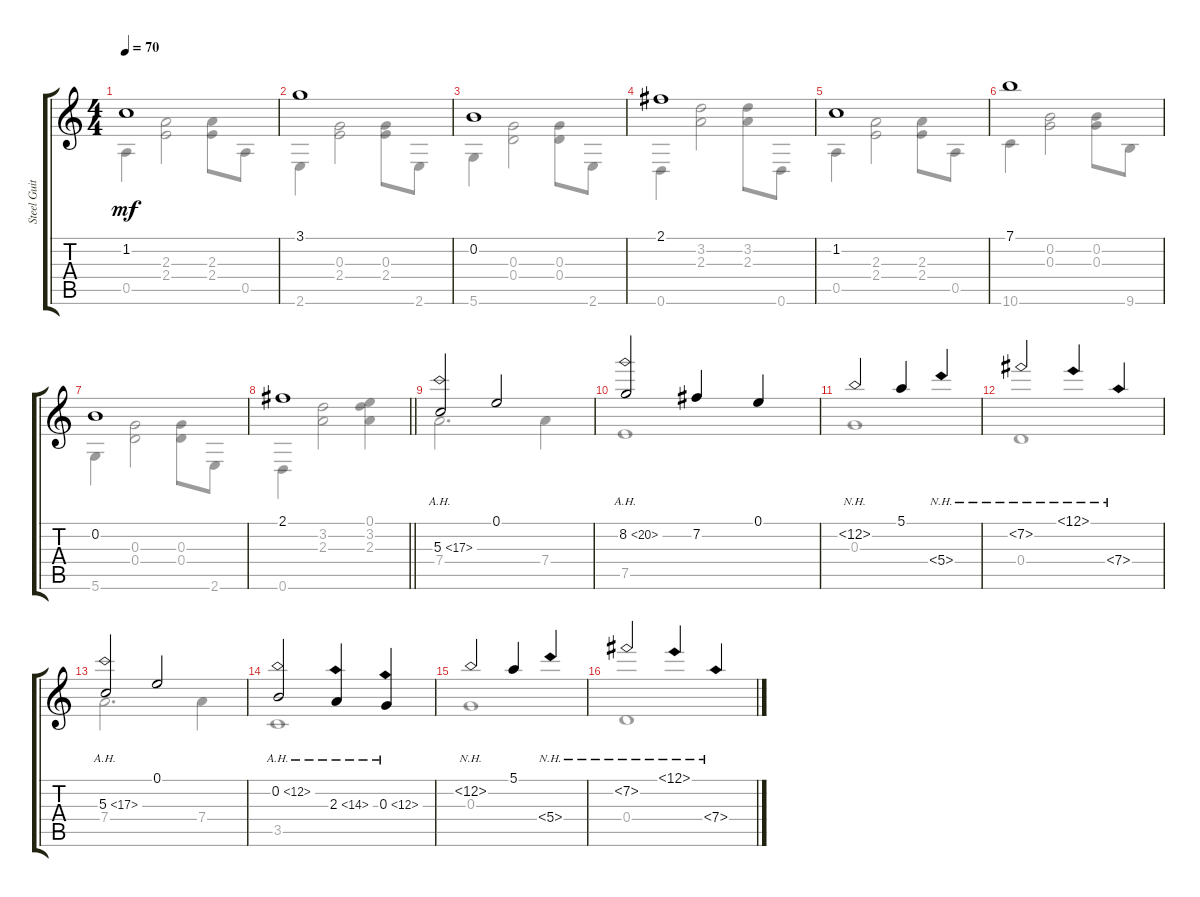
\track ("Steel Guitar" "Steel Guit") {instrument acousticguitarsteel}
\staff {score tabs}
\tuning (E4 B3 G3 D3 A2 D2) {hide}
\voice
\ts (4 4)
\tempo 70
\clef g2
\ks c
1.2.1{dy mf} |
3.1.1 |
0.2.1 |
2.1.1 |
1.2.1 |
7.1.1 |
0.2.1 |
\barLineRight lightlight
2.1.1 |
5.3{ah 12}.2 0.1.2 |
8.2{ah 12}.2 7.2.4 0.1.4 |
12.2{nh}.2 5.1.4 5.4{nh}.4 |
7.2{nh}.2 12.1{nh}.4 7.4{nh}.4 |
5.3{ah 12}.2 0.1.2 |
0.2{ah 12}.2 2.3{ah 12}.4 0.3{ah 12}.4 |
12.2{nh}.2 5.1.4 5.4{nh}.4 |
7.2{nh}.2 12.1{nh}.4 7.4{nh}.4
\voice
\clef g2
\ottava regular
\simile none
\ks c
0.5.4{dy mf} (2.3 2.4).2 (2.3 2.4).8 0.5.8 |
2.6.4 (0.3 2.4).2 (0.3 2.4).8 2.6.8 |
5.6.4 (0.3 0.4).2 (0.3 0.4).8 2.6.8 |
0.6.4 (3.2 2.3).2 (3.2 2.3).8 0.6.8 |
0.5.4 (2.3 2.4).2 (2.3 2.4).8 0.5.8 |
10.6.4 (0.2 0.3).2 (0.2 0.3).8 9.6.8 |
5.6.4 (0.3 0.4).2 (0.3 0.4).8 2.6.8 |
\barLineRight lightlight
0.6.4 (3.2 2.3).2 (0.1 3.2 2.3).4 |
7.4.2{d} 7.4.4 |
7.5.1 |
0.3.1 |
0.4.1 |
7.4.2{d} 7.4.4 |
3.5.1 |
0.3.1 |
0.4.1
